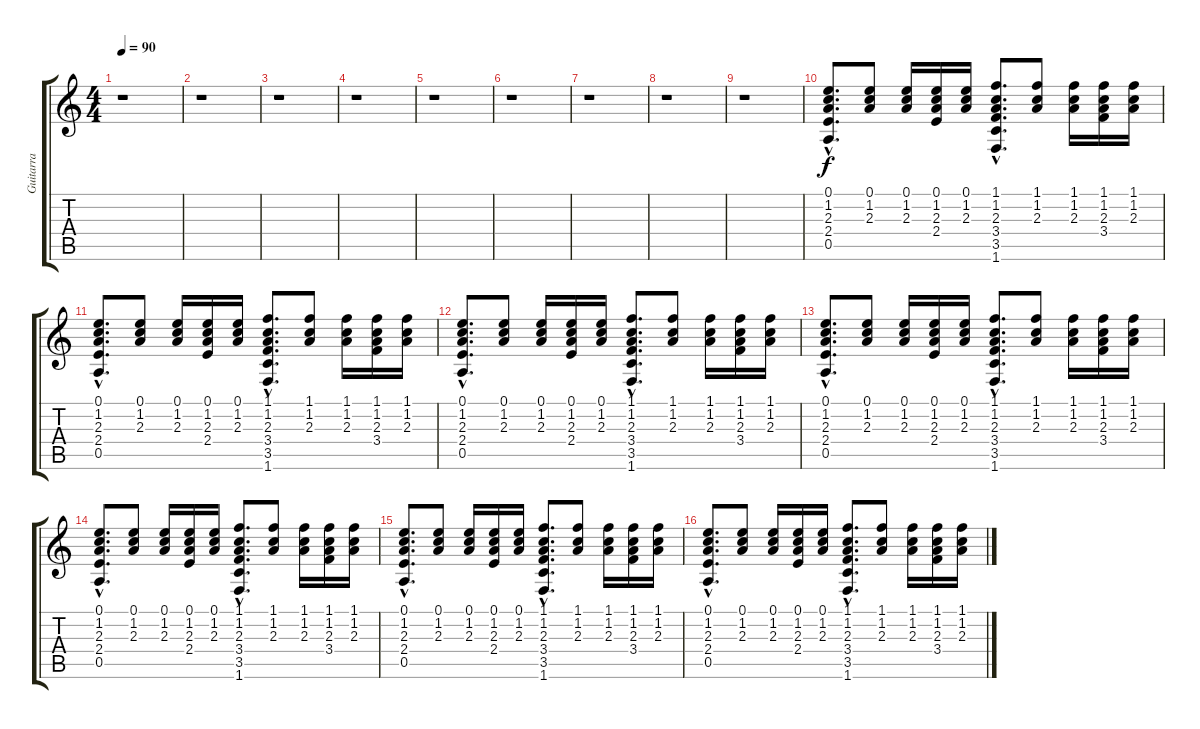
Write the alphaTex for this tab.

\track ("Guitarra" "Guitarra") {instrument acousticguitarnylon}
\staff {score tabs}
\tuning (E4 B3 G3 D3 A2 E2) {hide}
\ts (4 4)
\tempo 90
\clef g2
\ks c
r.1{dy f} |
r.1 |
r.1 |
r.1 |
r.1 |
r.1 |
r.1 |
r.1 |
r.1 |
(0.1{hac} 1.2{hac} 2.3{hac} 2.4{hac} 0.5{hac}).8{d} (0.1 1.2 2.3).8 (0.1 1.2 2.3).16 (0.1 1.2 2.3 2.4).16 (0.1 1.2 2.3).16 (1.1{hac} 1.2{hac} 2.3{hac} 3.4{hac} 3.5{hac} 1.6{hac}).8{d} (1.1 1.2 2.3).8 (1.1 1.2 2.3).16 (1.1 1.2 2.3 3.4).16 (1.1 1.2 2.3).16 |
(0.1{hac} 1.2{hac} 2.3{hac} 2.4{hac} 0.5{hac}).8{d} (0.1 1.2 2.3).8 (0.1 1.2 2.3).16 (0.1 1.2 2.3 2.4).16 (0.1 1.2 2.3).16 (1.1{hac} 1.2{hac} 2.3{hac} 3.4{hac} 3.5{hac} 1.6{hac}).8{d} (1.1 1.2 2.3).8 (1.1 1.2 2.3).16 (1.1 1.2 2.3 3.4).16 (1.1 1.2 2.3).16 |
(0.1{hac} 1.2{hac} 2.3{hac} 2.4{hac} 0.5{hac}).8{d} (0.1 1.2 2.3).8 (0.1 1.2 2.3).16 (0.1 1.2 2.3 2.4).16 (0.1 1.2 2.3).16 (1.1{hac} 1.2{hac} 2.3{hac} 3.4{hac} 3.5{hac} 1.6{hac}).8{d} (1.1 1.2 2.3).8 (1.1 1.2 2.3).16 (1.1 1.2 2.3 3.4).16 (1.1 1.2 2.3).16 |
(0.1{hac} 1.2{hac} 2.3{hac} 2.4{hac} 0.5{hac}).8{d} (0.1 1.2 2.3).8 (0.1 1.2 2.3).16 (0.1 1.2 2.3 2.4).16 (0.1 1.2 2.3).16 (1.1{hac} 1.2{hac} 2.3{hac} 3.4{hac} 3.5{hac} 1.6{hac}).8{d} (1.1 1.2 2.3).8 (1.1 1.2 2.3).16 (1.1 1.2 2.3 3.4).16 (1.1 1.2 2.3).16 |
(0.1{hac} 1.2{hac} 2.3{hac} 2.4{hac} 0.5{hac}).8{d} (0.1 1.2 2.3).8 (0.1 1.2 2.3).16 (0.1 1.2 2.3 2.4).16 (0.1 1.2 2.3).16 (1.1{hac} 1.2{hac} 2.3{hac} 3.4{hac} 3.5{hac} 1.6{hac}).8{d} (1.1 1.2 2.3).8 (1.1 1.2 2.3).16 (1.1 1.2 2.3 3.4).16 (1.1 1.2 2.3).16 |
(0.1{hac} 1.2{hac} 2.3{hac} 2.4{hac} 0.5{hac}).8{d} (0.1 1.2 2.3).8 (0.1 1.2 2.3).16 (0.1 1.2 2.3 2.4).16 (0.1 1.2 2.3).16 (1.1{hac} 1.2{hac} 2.3{hac} 3.4{hac} 3.5{hac} 1.6{hac}).8{d} (1.1 1.2 2.3).8 (1.1 1.2 2.3).16 (1.1 1.2 2.3 3.4).16 (1.1 1.2 2.3).16 |
(0.1{hac} 1.2{hac} 2.3{hac} 2.4{hac} 0.5{hac}).8{d} (0.1 1.2 2.3).8 (0.1 1.2 2.3).16 (0.1 1.2 2.3 2.4).16 (0.1 1.2 2.3).16 (1.1{hac} 1.2{hac} 2.3{hac} 3.4{hac} 3.5{hac} 1.6{hac}).8{d} (1.1 1.2 2.3).8 (1.1 1.2 2.3).16 (1.1 1.2 2.3 3.4).16 (1.1 1.2 2.3).16
